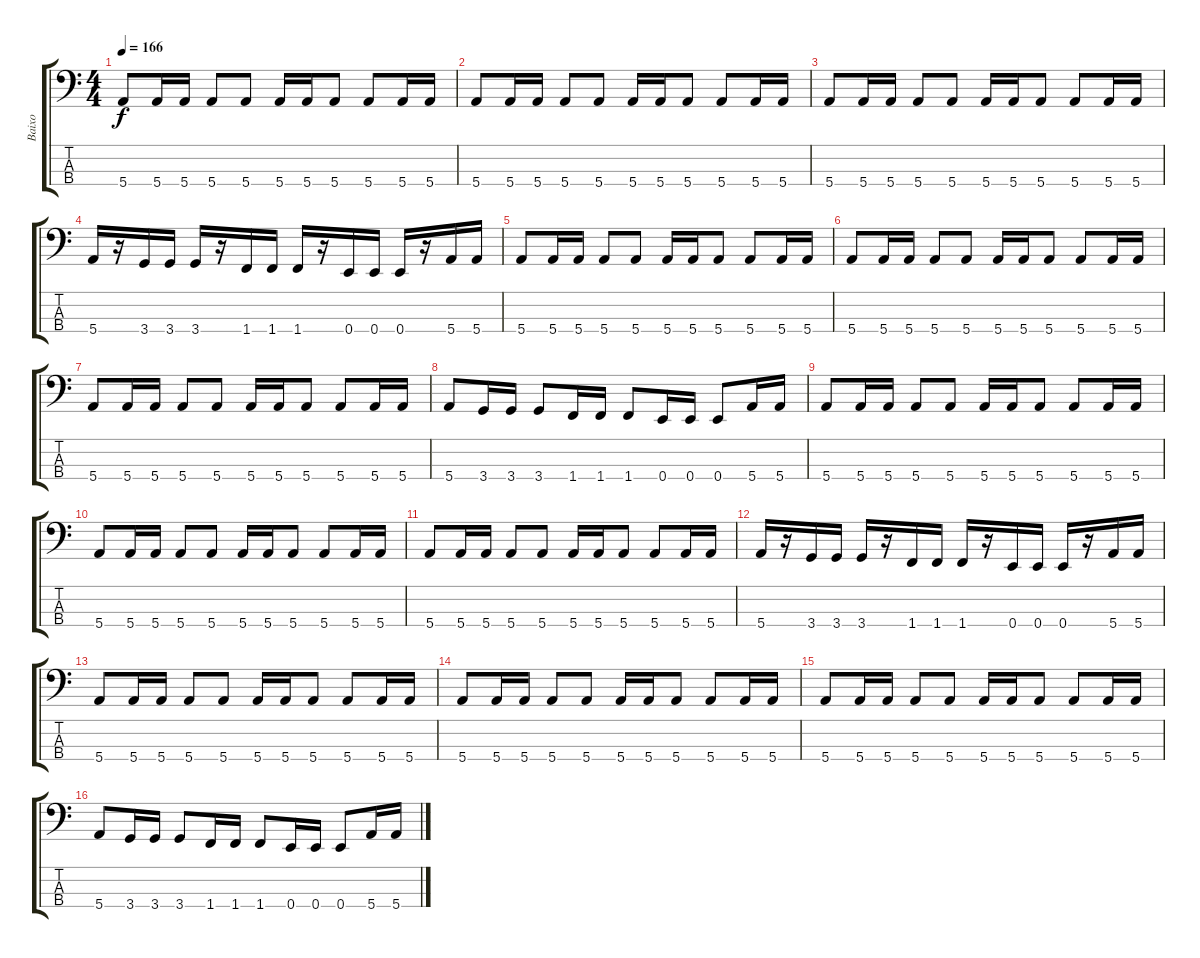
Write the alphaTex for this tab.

\track ("Baixo" "Baixo") {instrument electricbasspick}
\staff {score tabs}
\tuning (G2 D2 A1 E1) {hide}
\ts (4 4)
\tempo 166
\clef f4
\ks c
5.4.8{dy f} 5.4.16 5.4.16 5.4.8 5.4.8 5.4.16 5.4.16 5.4.8 5.4.8 5.4.16 5.4.16 |
5.4.8 5.4.16 5.4.16 5.4.8 5.4.8 5.4.16 5.4.16 5.4.8 5.4.8 5.4.16 5.4.16 |
5.4.8 5.4.16 5.4.16 5.4.8 5.4.8 5.4.16 5.4.16 5.4.8 5.4.8 5.4.16 5.4.16 |
5.4.16 r.16 3.4.16 3.4.16 3.4.16 r.16 1.4.16 1.4.16 1.4.16 r.16 0.4.16 0.4.16 0.4.16 r.16 5.4.16 5.4.16 |
5.4.8 5.4.16 5.4.16 5.4.8 5.4.8 5.4.16 5.4.16 5.4.8 5.4.8 5.4.16 5.4.16 |
5.4.8 5.4.16 5.4.16 5.4.8 5.4.8 5.4.16 5.4.16 5.4.8 5.4.8 5.4.16 5.4.16 |
5.4.8 5.4.16 5.4.16 5.4.8 5.4.8 5.4.16 5.4.16 5.4.8 5.4.8 5.4.16 5.4.16 |
5.4.8 3.4.16 3.4.16 3.4.8 1.4.16 1.4.16 1.4.8 0.4.16 0.4.16 0.4.8 5.4.16 5.4.16 |
5.4.8 5.4.16 5.4.16 5.4.8 5.4.8 5.4.16 5.4.16 5.4.8 5.4.8 5.4.16 5.4.16 |
5.4.8 5.4.16 5.4.16 5.4.8 5.4.8 5.4.16 5.4.16 5.4.8 5.4.8 5.4.16 5.4.16 |
5.4.8 5.4.16 5.4.16 5.4.8 5.4.8 5.4.16 5.4.16 5.4.8 5.4.8 5.4.16 5.4.16 |
5.4.16 r.16 3.4.16 3.4.16 3.4.16 r.16 1.4.16 1.4.16 1.4.16 r.16 0.4.16 0.4.16 0.4.16 r.16 5.4.16 5.4.16 |
5.4.8 5.4.16 5.4.16 5.4.8 5.4.8 5.4.16 5.4.16 5.4.8 5.4.8 5.4.16 5.4.16 |
5.4.8 5.4.16 5.4.16 5.4.8 5.4.8 5.4.16 5.4.16 5.4.8 5.4.8 5.4.16 5.4.16 |
5.4.8 5.4.16 5.4.16 5.4.8 5.4.8 5.4.16 5.4.16 5.4.8 5.4.8 5.4.16 5.4.16 |
5.4.8 3.4.16 3.4.16 3.4.8 1.4.16 1.4.16 1.4.8 0.4.16 0.4.16 0.4.8 5.4.16 5.4.16
